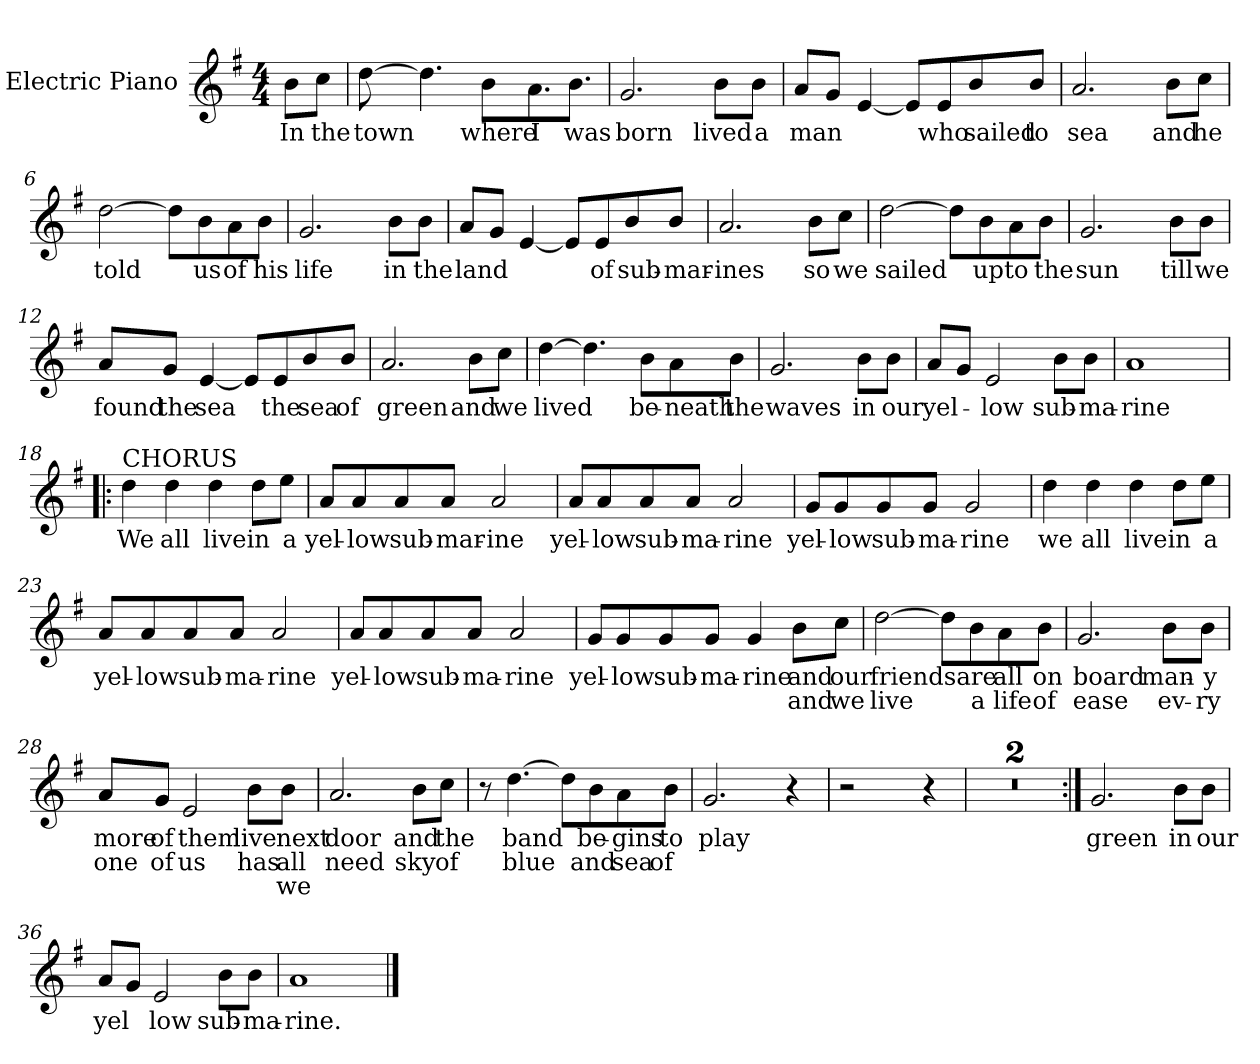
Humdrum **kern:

**kern	**text	**text	**text
*part1	*part1	*part1	*part1
*staff1	*staff1	*staff1	*staff1
*I"Electric Piano	*	*	*
*I'E.Pno	*	*	*
*clefG2	*	*	*
*k[f#]	*	*	*
*G:	*	*	*
*M4/4	*	*	*
=1	=1	=1	=1
8b\L	In	.	.
8cc\J	the	.	.
=2	=2	=2	=2
[8dd\	town	.	.
4.dd\]	.	.	.
8b\L	where	.	.
8.a\	I	.	.
8.b\J	was	.	.
=3	=3	=3	=3
2.g/	born	.	.
8b\L	lived	.	.
8b\J	a	.	.
=4	=4	=4	=4
8a/L	man	.	.
8g/J	.	.	.
[4e/	.	.	.
8e/L]	.	.	.
8e/	who	.	.
8b/	sailed	.	.
8b/J	to	.	.
=5	=5	=5	=5
2.a/	sea	.	.
8b\L	and	.	.
8cc\J	he	.	.
!!LO:LB:g=z
=6	=6	=6	=6
[2dd\	told	.	.
8dd\L]	.	.	.
8b\	us	.	.
8a\	of	.	.
8b\J	his	.	.
=7	=7	=7	=7
2.g/	life	.	.
8b\L	in	.	.
8b\J	the	.	.
=8	=8	=8	=8
8a/L	land	.	.
8g/J	.	.	.
[4e/	.	.	.
8e/L]	.	.	.
8e/	of	.	.
8b/	sub-	.	.
8b/J	-mar-	.	.
=9	=9	=9	=9
2.a/	-ines	.	.
8b\L	so	.	.
8cc\J	we	.	.
!!LO:LB:g=z
=10	=10	=10	=10
[2dd\	sailed	.	.
8dd\L]	.	.	.
8b\	up	.	.
8a\	to	.	.
8b\J	the	.	.
=11	=11	=11	=11
2.g/	sun	.	.
8b\L	till	.	.
8b\J	we	.	.
=12	=12	=12	=12
8a/L	found	.	.
8g/J	the	.	.
[4e/	sea	.	.
8e/L]	.	.	.
8e/	the	.	.
8b/	sea	.	.
8b/J	of	.	.
=13	=13	=13	=13
2.a/	green	.	.
8b\L	and	.	.
8cc\J	we	.	.
!!LO:LB:g=z
=14	=14	=14	=14
[4dd\	lived	.	.
4.dd\]	.	.	.
8b\L	be-	.	.
8a\	-neath	.	.
8b\J	the	.	.
=15	=15	=15	=15
2.g/	waves	.	.
8b\L	in	.	.
8b\J	our	.	.
=16	=16	=16	=16
8a/L	yel-	.	.
8g/J	.	.	.
2e/	-low	.	.
8b\L	sub-	.	.
8b\J	ma-	.	.
=17	=17	=17	=17
1a	-rine	.	.
!!LO:LB:g=z
=18!|:	=18!|:	=18!|:	=18!|:
!LO:TX:a:t=CHORUS	!	!	!
4dd\	We	.	.
4dd\	all	.	.
4dd\	live	.	.
8dd\L	in	.	.
8ee\J	a	.	.
=19	=19	=19	=19
8a/L	yel-	.	.
8a/	-low	.	.
8a/	sub-	.	.
8a/J	-mar-	.	.
2a/	-ine	.	.
=20	=20	=20	=20
8a/L	yel-	.	.
8a/	-low	.	.
8a/	sub-	.	.
8a/J	-ma-	.	.
2a/	-rine	.	.
=21	=21	=21	=21
8g/L	yel-	.	.
8g/	-low	.	.
8g/	sub-	.	.
8g/J	-ma-	.	.
2g/	-rine	.	.
!!LO:LB:g=z
=22	=22	=22	=22
4dd\	we	.	.
4dd\	all	.	.
4dd\	live	.	.
8dd\L	in	.	.
8ee\J	a	.	.
=23	=23	=23	=23
8a/L	yel-	.	.
8a/	-low	.	.
8a/	sub-	.	.
8a/J	-ma-	.	.
2a/	-rine	.	.
=24	=24	=24	=24
8a/L	yel-	.	.
8a/	-low	.	.
8a/	sub-	.	.
8a/J	-ma-	.	.
2a/	-rine	.	.
=25	=25	=25	=25
8g/L	yel-	.	.
8g/	-low	.	.
8g/	sub-	.	.
8g/J	-ma-	.	.
4g/	rine	.	.
8b\L	and	and	.
8cc\J	our	we	.
!!LO:LB:g=z
=26	=26	=26	=26
[2dd\	friends	live	.
8dd\L]	.	.	.
8b\	are	a	.
8a\	all	life	.
8b\J	on	of	.
=27	=27	=27	=27
2.g/	board	ease	.
8b\L	man-	ev-	.
8b\J	-y	-ry	.
=28	=28	=28	=28
8a/L	more	one	.
8g/J	of	of	.
2e/	them	us	.
8b\L	live	has	.
8b\J	next	all	we
=29	=29	=29	=29
2.a/	door	need	.
8b\L	and	sky	.
8cc\J	the	of	.
!!LO:LB:g=z
=30	=30	=30	=30
8r	.	.	.
[4.dd\	band	blue	.
8dd\L]	.	.	.
8b\	be-	and	.
8a\	-gins	sea	.
8b\J	to	of	.
=31	=31	=31	=31
2.g/	play	.	.
4r	.	.	.
=32	=32	=32	=32
!LO:N:vis=2	!	!	!
2.r	.	.	.
4r	.	.	.
=33	=33	=33	=33
1r	.	.	.
=34	=34	=34	=34
1r	.	.	.
=35:|!	=35:|!	=35:|!	=35:|!
2.g/	green	.	.
8b\L	in	.	.
8b\J	our	.	.
=36	=36	=36	=36
8a/L	-yel	.	.
8g/J	.	.	.
2e/	low	.	.
8b\L	sub-	.	.
8b\J	-ma-	.	.
=37	=37	=37	=37
1a	-rine.	.	.
==	==	==	==
*-	*-	*-	*-
